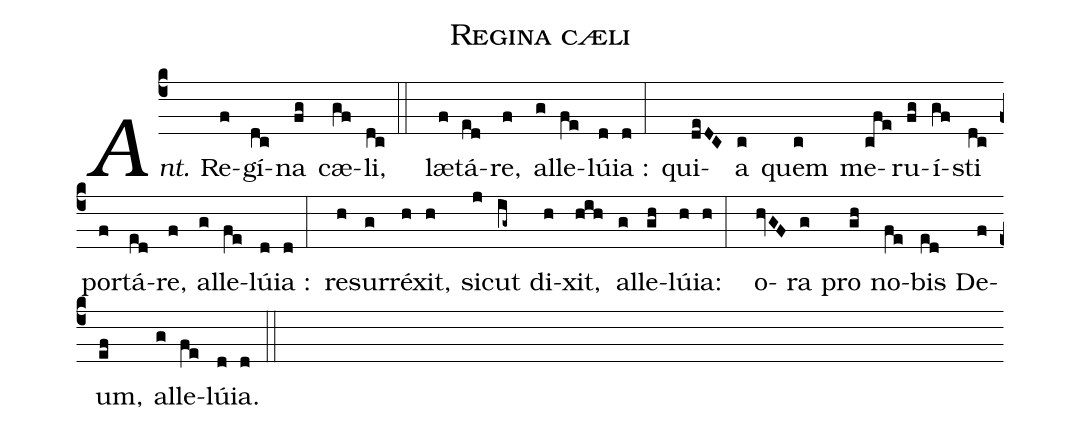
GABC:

name: Regina cæli;
%%
(c4) <i>Ant.</i> Re(f)gí(dc)na(fg) cæ(gf)li,(dc::) læ(f)tá(ed)re,(f) al(g)le(fe)lú(d)ia :(d:) qui(deDC)a(c) quem(c) me(cfe)ru(fg)í(gf)sti(dc) por(f)tá(ed)re,(f) al(g)le(fe)lú(d)ia :(d:) re(h)sur(g)ré(h)xit,(h) si(j)cut(ig~) di(h)xit,(hih) al(g)le(gh)lú(h)ia:(h:) o(hvGF)ra(g) pro(gh) no(fe)bis(ed) De(f)um,(ef) al(g)le(fe)lú(d)ia.(d::)
